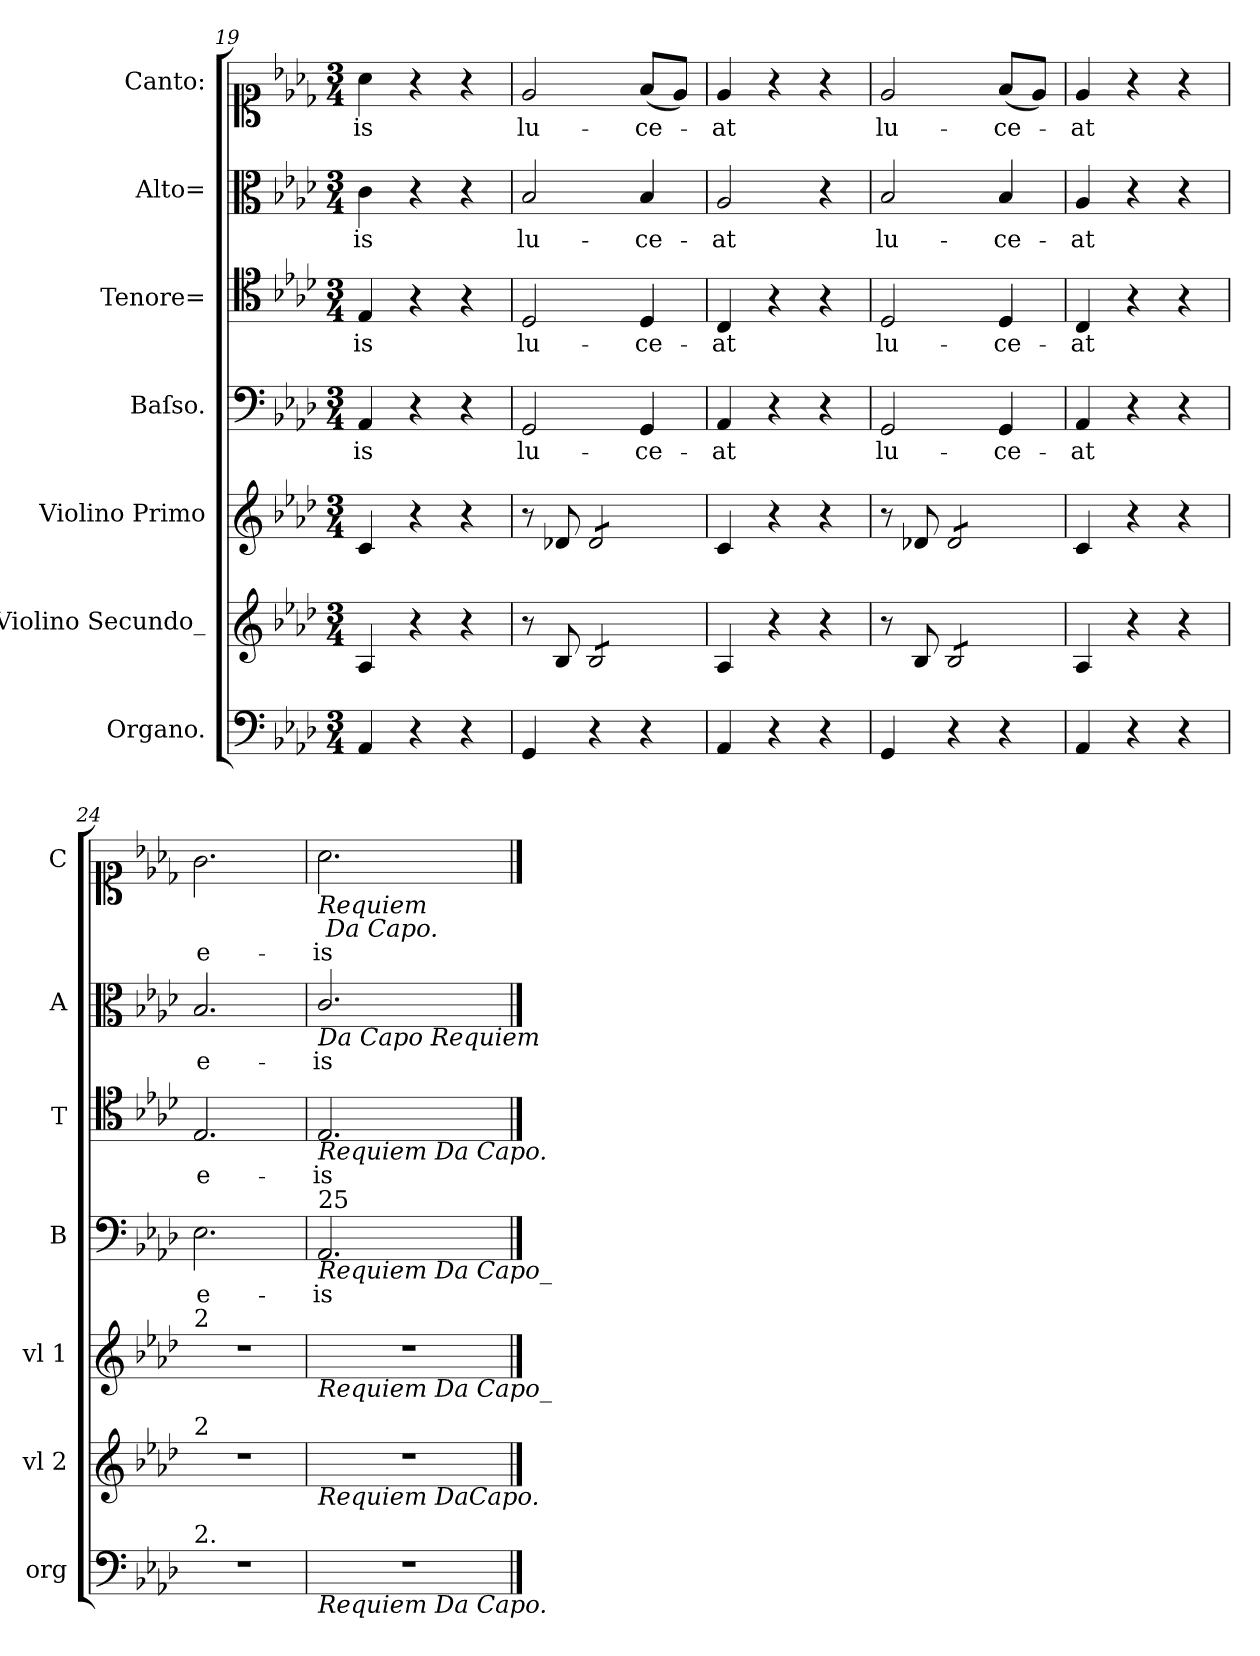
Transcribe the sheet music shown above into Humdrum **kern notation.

**kern	**kern	**kern	**kern	**text	**kern	**text	**kern	**text	**kern	**text
*part7	*part6	*part5	*part4	*part4	*part3	*part3	*part2	*part2	*part1	*part1
*staff7	*staff6	*staff5	*staff4	*staff4	*staff3	*staff3	*staff2	*staff2	*staff1	*staff1
*I"Organo.	*I"Violino Secundo_	*I"Violino Primo	*I"Baſso.	*	*I"Tenore=	*	*I"Alto=	*	*I"Canto:	*
*I'org	*I'vl 2	*I'vl 1	*I'B	*	*I'T	*	*I'A	*	*I'C	*
*clefF4	*clefG2	*clefG2	*clefF4	*	*clefC4	*	*clefC3	*	*clefC1	*
*k[b-e-a-d-]	*k[b-e-a-d-]	*k[b-e-a-d-]	*k[b-e-a-d-]	*	*k[b-e-a-d-]	*	*k[b-e-a-d-]	*	*k[b-e-a-d-]	*
*A-:	*A-:	*A-:	*A-:	*	*A-:	*	*A-:	*	*A-:	*
*M3/4	*M3/4	*M3/4	*M3/4	*	*M3/4	*	*M3/4	*	*M3/4	*
=19	=19	=19	=19	=19	=19	=19	=19	=19	=19	=19
4AA-/	4A-/	4c/	4AA-/	-is	4E-/	-is	4c\	-is	4a-\	-is
4r	4r	4r	4r	.	4r	.	4r	.	4r	.
4r	4r	4r	4r	.	4r	.	4r	.	4r	.
=20	=20	=20	=20	=20	=20	=20	=20	=20	=20	=20
4GG/	8r	8r	2GG/	lu-	2D-/	lu-	2B-/	lu-	2e-/	lu-
.	8B-/	8d-X/	.	.	.	.	.	.	.	.
*	*tremolo	*	*	*	*	*	*	*	*	*
*	*	*tremolo	*	*	*	*	*	*	*	*
4r	8B-/L	8d-/L	.	.	.	.	.	.	.	.
.	8B-/	8d-/	.	.	.	.	.	.	.	.
4r	8B-/	8d-/	4GG/	-ce-	4D-/	-ce-	4B-/	-ce-	(8f/L	-ce-
.	8B-/J	8d-/J	.	.	.	.	.	.	8e-/J)	.
*	*	*Xtremolo	*	*	*	*	*	*	*	*
*	*Xtremolo	*	*	*	*	*	*	*	*	*
=21	=21	=21	=21	=21	=21	=21	=21	=21	=21	=21
4AA-/	4A-/	4c/	4AA-/	-at	4C/	-at	2A-/	-at	4e-/	-at
4r	4r	4r	4r	.	4r	.	.	.	4r	.
4r	4r	4r	4r	.	4r	.	4r	.	4r	.
=22	=22	=22	=22	=22	=22	=22	=22	=22	=22	=22
4GG/	8r	8r	2GG/	lu-	2D-/	lu-	2B-/	lu-	2e-/	lu-
.	8B-/	8d-X/	.	.	.	.	.	.	.	.
*	*tremolo	*	*	*	*	*	*	*	*	*
*	*	*tremolo	*	*	*	*	*	*	*	*
4r	8B-/L	8d-/L	.	.	.	.	.	.	.	.
.	8B-/	8d-/	.	.	.	.	.	.	.	.
4r	8B-/	8d-/	4GG/	-ce-	4D-/	-ce-	4B-/	-ce-	(8f/L	-ce-
.	8B-/J	8d-/J	.	.	.	.	.	.	8e-/J)	.
*	*	*Xtremolo	*	*	*	*	*	*	*	*
*	*Xtremolo	*	*	*	*	*	*	*	*	*
=23	=23	=23	=23	=23	=23	=23	=23	=23	=23	=23
4AA-/	4A-/	4c/	4AA-/	-at	4C/	-at	4A-/	-at	4e-/	-at
4r	4r	4r	4r	.	4r	.	4r	.	4r	.
4r	4r	4r	4r	.	4r	.	4r	.	4r	.
=24	=24	=24	=24	=24	=24	=24	=24	=24	=24	=24
!	!	!LO:TX:a:t=2	!	!	!	!	!	!	!	!
!	!LO:TX:a:t=2	!	!	!	!	!	!	!	!	!
!LO:TX:a:t=2.	!	!	!	!	!	!	!	!	!	!
2.r	2.r	2.r	2.E-\	e-	2.E-/	e-	2.B-/	e-	2.g\	e-
=25	=25	=25	=25	=25	=25	=25	=25	=25	=25	=25
!	!	!	!	!	!	!	!	!	!LO:TX:b:i:t=Requiem\n Da Capo.	!
!	!	!	!	!	!	!	!LO:TX:b:i:t=Da Capo Requiem	!	!	!
!	!	!	!	!	!LO:TX:b:i:t=Requiem Da Capo.	!	!	!	!	!
!	!	!	!LO:TX:a:t=25	!	!	!	!	!	!	!
!	!	!	!LO:TX:b:i:t=Requiem Da Capo_	!	!	!	!	!	!	!
!	!	!LO:TX:b:i:t=Requiem Da Capo_	!	!	!	!	!	!	!	!
!	!LO:TX:b:i:t=Requiem DaCapo.	!	!	!	!	!	!	!	!	!
!LO:TX:b:i:t=Requiem Da Capo.	!	!	!	!	!	!	!	!	!	!
2.r	2.r	2.r	2.AA-/	-is	2.E-/	-is	2.c/	-is	2.a-\	-is
==	==	==	==	==	==	==	==	==	==	==
*-	*-	*-	*-	*-	*-	*-	*-	*-	*-	*-
